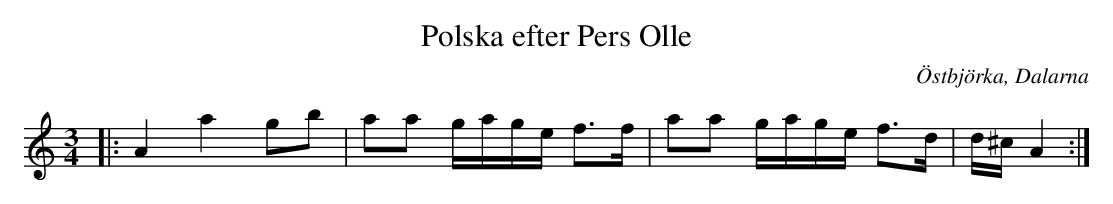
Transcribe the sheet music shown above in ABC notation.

X:1
T:Polska efter Pers Olle
O:Östbjörka, Dalarna
M:3/4
L:1/16
K:D Dor
|: A4 a4 g2b2 | a2a2 gage f3f | a2a2 gage f3d | d^c A4 :|
